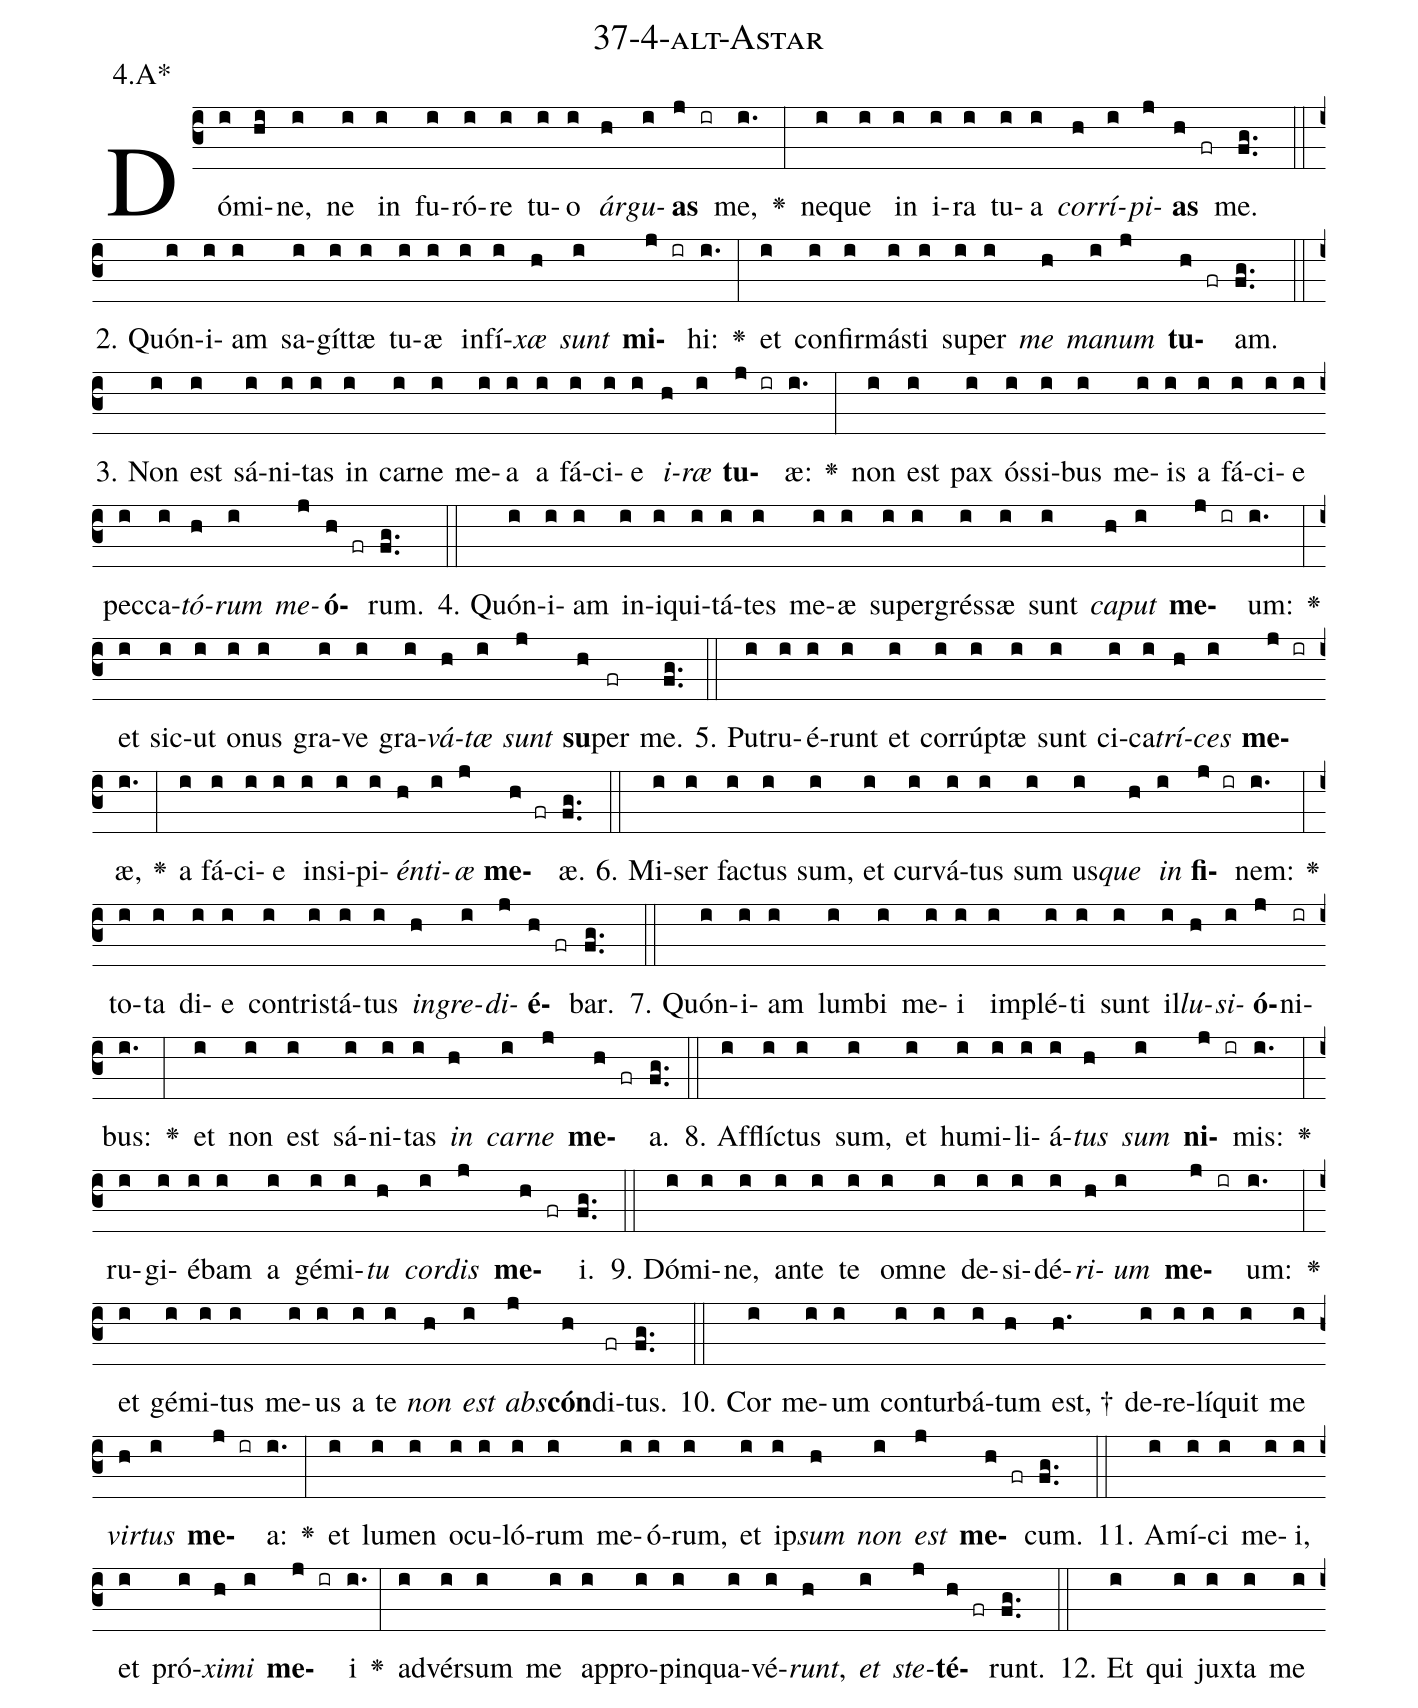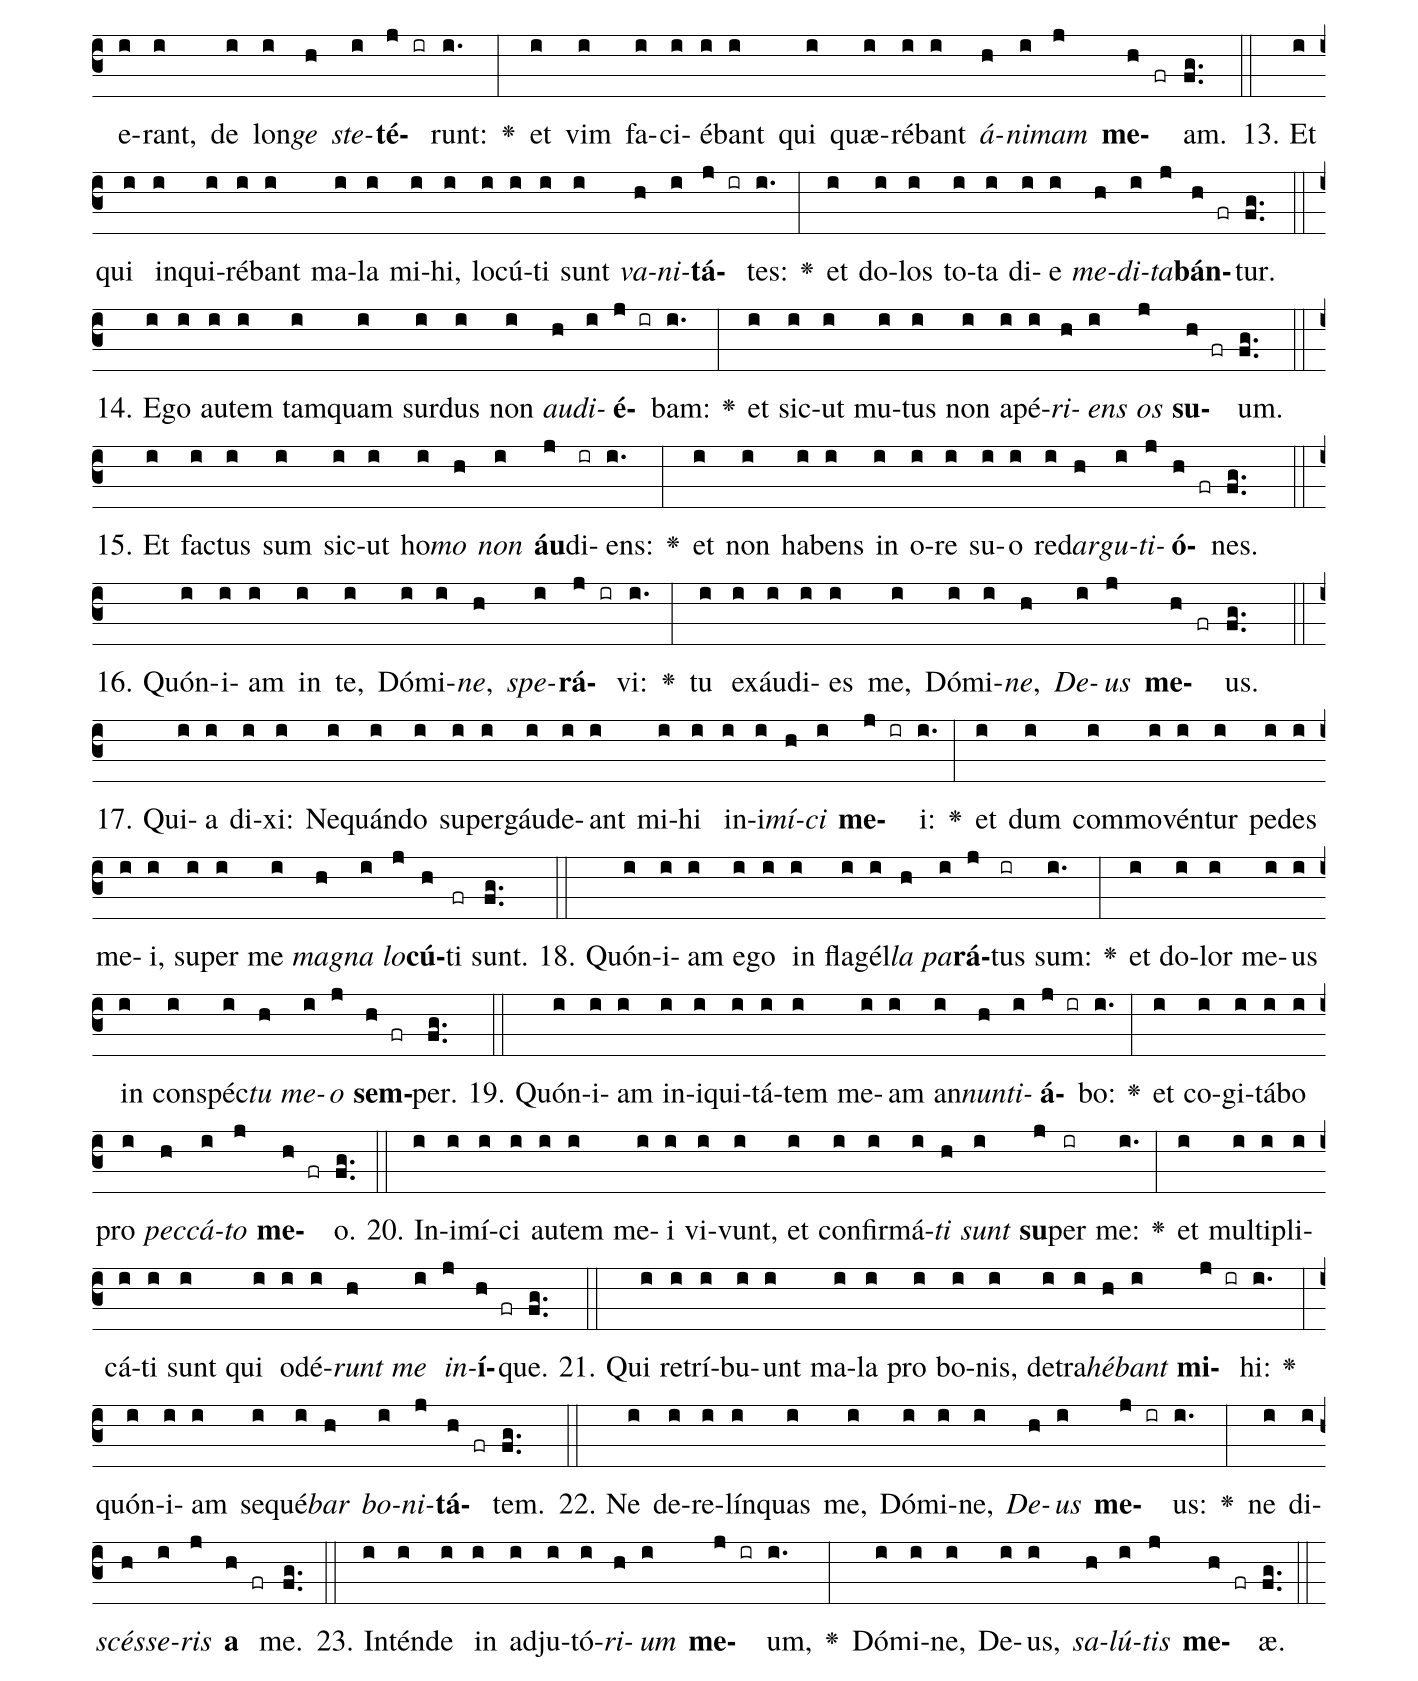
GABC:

name: 37-4-alt-Astar;
annotation: 4.A*;
%%
(c3)Dó(i)mi(hi)ne,(i) ne(i) in(i) fu(i)ró(i)re(i) tu(i)o(i) <i>ár</i>(h)<i>gu</i>(i)<b>as</b>(j ir) me,(i.) <v>\greheightstar</v>(:) ne(i)que(i) in(i) i(i)ra(i) tu(i)a(i) <i>cor</i>(h)<i>rí</i>(i)<i>pi</i>(j)<b>as</b>(h fr) me.(fg..) (::)
2. Quón(i)i(i)am(i) sa(i)gít(i)tæ(i) tu(i)æ(i) in(i)fí(i)<i>xæ</i>(h) <i>sunt</i>(i) <b>mi</b>(j ir)hi:(i.) <v>\greheightstar</v>(:) et(i) con(i)fir(i)más(i)ti(i) su(i)per(i) <i>me</i>(h) <i>ma</i>(i)<i>num</i>(j) <b>tu</b>(h fr)am.(fg..) (::)
3. Non(i) est(i) sá(i)ni(i)tas(i) in(i) car(i)ne(i) me(i)a(i) a(i) fá(i)ci(i)e(i) <i>i</i>(h)<i>ræ</i>(i) <b>tu</b>(j ir)æ:(i.) <v>\greheightstar</v>(:) non(i) est(i) pax(i) ós(i)si(i)bus(i) me(i)is(i) a(i) fá(i)ci(i)e(i) pec(i)ca(i)<i>tó</i>(h)<i>rum</i>(i) <i>me</i>(j)<b>ó</b>(h fr)rum.(fg..) (::)
4. Quón(i)i(i)am(i) in(i)i(i)qui(i)tá(i)tes(i) me(i)æ(i) su(i)per(i)grés(i)sæ(i) sunt(i) <i>ca</i>(h)<i>put</i>(i) <b>me</b>(j ir)um:(i.) <v>\greheightstar</v>(:) et(i) sic(i)ut(i) o(i)nus(i) gra(i)ve(i) gra(i)<i>vá</i>(h)<i>tæ</i>(i) <i>sunt</i>(j) <b>su</b>(h)per(fr) me.(fg..) (::)
5. Pu(i)tru(i)é(i)runt(i) et(i) cor(i)rúp(i)tæ(i) sunt(i) ci(i)ca(i)<i>trí</i>(h)<i>ces</i>(i) <b>me</b>(j ir)æ,(i.) <v>\greheightstar</v>(:) a(i) fá(i)ci(i)e(i) in(i)si(i)pi(i)<i>én</i>(h)<i>ti</i>(i)<i>æ</i>(j) <b>me</b>(h fr)æ.(fg..) (::)
6. Mi(i)ser(i) fac(i)tus(i) sum,(i) et(i) cur(i)vá(i)tus(i) sum(i) us(i)<i>que</i>(h) <i>in</i>(i) <b>fi</b>(j ir)nem:(i.) <v>\greheightstar</v>(:) to(i)ta(i) di(i)e(i) con(i)tris(i)tá(i)tus(i) <i>in</i>(h)<i>gre</i>(i)<i>di</i>(j)<b>é</b>(h fr)bar.(fg..) (::)
7. Quón(i)i(i)am(i) lum(i)bi(i) me(i)i(i) im(i)plé(i)ti(i) sunt(i) il(i)<i>lu</i>(h)<i>si</i>(i)<b>ó</b>(j)ni(ir)bus:(i.) <v>\greheightstar</v>(:) et(i) non(i) est(i) sá(i)ni(i)tas(i) <i>in</i>(h) <i>car</i>(i)<i>ne</i>(j) <b>me</b>(h fr)a.(fg..) (::)
8. Af(i)flíc(i)tus(i) sum,(i) et(i) hu(i)mi(i)li(i)á(i)<i>tus</i>(h) <i>sum</i>(i) <b>ni</b>(j ir)mis:(i.) <v>\greheightstar</v>(:) ru(i)gi(i)é(i)bam(i) a(i) gé(i)mi(i)<i>tu</i>(h) <i>cor</i>(i)<i>dis</i>(j) <b>me</b>(h fr)i.(fg..) (::)
9. Dó(i)mi(i)ne,(i) an(i)te(i) te(i) om(i)ne(i) de(i)si(i)dé(i)<i>ri</i>(h)<i>um</i>(i) <b>me</b>(j ir)um:(i.) <v>\greheightstar</v>(:) et(i) gé(i)mi(i)tus(i) me(i)us(i) a(i) te(i) <i>non</i>(h) <i>est</i>(i) <i>abs</i>(j)<b>cón</b>(h)di(fr)tus.(fg..) (::)
10. Cor(i) me(i)um(i) con(i)tur(i)bá(i)tum(h) est, †(h.) de(i)re(i)lí(i)quit(i) me(i) <i>vir</i>(h)<i>tus</i>(i) <b>me</b>(j ir)a:(i.) <v>\greheightstar</v>(:) et(i) lu(i)men(i) o(i)cu(i)ló(i)rum(i) me(i)ó(i)rum,(i) et(i) ip(i)<i>sum</i>(h) <i>non</i>(i) <i>est</i>(j) <b>me</b>(h fr)cum.(fg..) (::)
11. A(i)mí(i)ci(i) me(i)i,(i) et(i) pró(i)<i>xi</i>(h)<i>mi</i>(i) <b>me</b>(j ir)i(i.) <v>\greheightstar</v>(:) ad(i)vér(i)sum(i) me(i) ap(i)pro(i)pin(i)qua(i)vé(i)<i>runt</i>,(h) <i>et</i>(i) <i>ste</i>(j)<b>té</b>(h fr)runt.(fg..) (::)
12. Et(i) qui(i) jux(i)ta(i) me(i) e(i)rant,(i) de(i) lon(i)<i>ge</i>(h) <i>ste</i>(i)<b>té</b>(j ir)runt:(i.) <v>\greheightstar</v>(:) et(i) vim(i) fa(i)ci(i)é(i)bant(i) qui(i) quæ(i)ré(i)bant(i) <i>á</i>(h)<i>ni</i>(i)<i>mam</i>(j) <b>me</b>(h fr)am.(fg..) (::)
13. Et(i) qui(i) in(i)qui(i)ré(i)bant(i) ma(i)la(i) mi(i)hi,(i) lo(i)cú(i)ti(i) sunt(i) <i>va</i>(h)<i>ni</i>(i)<b>tá</b>(j ir)tes:(i.) <v>\greheightstar</v>(:) et(i) do(i)los(i) to(i)ta(i) di(i)e(i) <i>me</i>(h)<i>di</i>(i)<i>ta</i>(j)<b>bán</b>(h fr)tur.(fg..) (::)
14. E(i)go(i) au(i)tem(i) tam(i)quam(i) sur(i)dus(i) non(i) <i>au</i>(h)<i>di</i>(i)<b>é</b>(j ir)bam:(i.) <v>\greheightstar</v>(:) et(i) sic(i)ut(i) mu(i)tus(i) non(i) a(i)pé(i)<i>ri</i>(h)<i>ens</i>(i) <i>os</i>(j) <b>su</b>(h fr)um.(fg..) (::)
15. Et(i) fac(i)tus(i) sum(i) sic(i)ut(i) ho(i)<i>mo</i>(h) <i>non</i>(i) <b>áu</b>(j)di(ir)ens:(i.) <v>\greheightstar</v>(:) et(i) non(i) ha(i)bens(i) in(i) o(i)re(i) su(i)o(i) red(i)<i>ar</i>(h)<i>gu</i>(i)<i>ti</i>(j)<b>ó</b>(h fr)nes.(fg..) (::)
16. Quón(i)i(i)am(i) in(i) te,(i) Dó(i)mi(i)<i>ne</i>,(h) <i>spe</i>(i)<b>rá</b>(j ir)vi:(i.) <v>\greheightstar</v>(:) tu(i) ex(i)áu(i)di(i)es(i) me,(i) Dó(i)mi(i)<i>ne</i>,(h) <i>De</i>(i)<i>us</i>(j) <b>me</b>(h fr)us.(fg..) (::)
17. Qui(i)a(i) di(i)xi:(i) Ne(i)quán(i)do(i) su(i)per(i)gáu(i)de(i)ant(i) mi(i)hi(i) in(i)i(i)<i>mí</i>(h)<i>ci</i>(i) <b>me</b>(j ir)i:(i.) <v>\greheightstar</v>(:) et(i) dum(i) com(i)mo(i)vén(i)tur(i) pe(i)des(i) me(i)i,(i) su(i)per(i) me(i) <i>ma</i>(h)<i>gna</i>(i) <i>lo</i>(j)<b>cú</b>(h)ti(fr) sunt.(fg..) (::)
18. Quón(i)i(i)am(i) e(i)go(i) in(i) fla(i)gél(i)<i>la</i>(h) <i>pa</i>(i)<b>rá</b>(j)tus(ir) sum:(i.) <v>\greheightstar</v>(:) et(i) do(i)lor(i) me(i)us(i) in(i) con(i)spéc(i)<i>tu</i>(h) <i>me</i>(i)<i>o</i>(j) <b>sem</b>(h fr)per.(fg..) (::)
19. Quón(i)i(i)am(i) in(i)i(i)qui(i)tá(i)tem(i) me(i)am(i) an(i)<i>nun</i>(h)<i>ti</i>(i)<b>á</b>(j ir)bo:(i.) <v>\greheightstar</v>(:) et(i) co(i)gi(i)tá(i)bo(i) pro(i) <i>pec</i>(h)<i>cá</i>(i)<i>to</i>(j) <b>me</b>(h fr)o.(fg..) (::)
20. In(i)i(i)mí(i)ci(i) au(i)tem(i) me(i)i(i) vi(i)vunt,(i) et(i) con(i)fir(i)má(i)<i>ti</i>(h) <i>sunt</i>(i) <b>su</b>(j)per(ir) me:(i.) <v>\greheightstar</v>(:) et(i) mul(i)ti(i)pli(i)cá(i)ti(i) sunt(i) qui(i) o(i)dé(i)<i>runt</i>(h) <i>me</i>(i) <i>in</i>(j)<b>í</b>(h fr)que.(fg..) (::)
21. Qui(i) re(i)trí(i)bu(i)unt(i) ma(i)la(i) pro(i) bo(i)nis,(i) de(i)tra(i)<i>hé</i>(h)<i>bant</i>(i) <b>mi</b>(j ir)hi:(i.) <v>\greheightstar</v>(:) quón(i)i(i)am(i) se(i)qué(i)<i>bar</i>(h) <i>bo</i>(i)<i>ni</i>(j)<b>tá</b>(h fr)tem.(fg..) (::)
22. Ne(i) de(i)re(i)lín(i)quas(i) me,(i) Dó(i)mi(i)ne,(i) <i>De</i>(h)<i>us</i>(i) <b>me</b>(j ir)us:(i.) <v>\greheightstar</v>(:) ne(i) di(i)<i>scés</i>(h)<i>se</i>(i)<i>ris</i>(j) <b>a</b>(h fr) me.(fg..) (::)
23. In(i)tén(i)de(i) in(i) ad(i)ju(i)tó(i)<i>ri</i>(h)<i>um</i>(i) <b>me</b>(j ir)um,(i.) <v>\greheightstar</v>(:) Dó(i)mi(i)ne,(i) De(i)us,(i) <i>sa</i>(h)<i>lú</i>(i)<i>tis</i>(j) <b>me</b>(h fr)æ.(fg..) (::)
